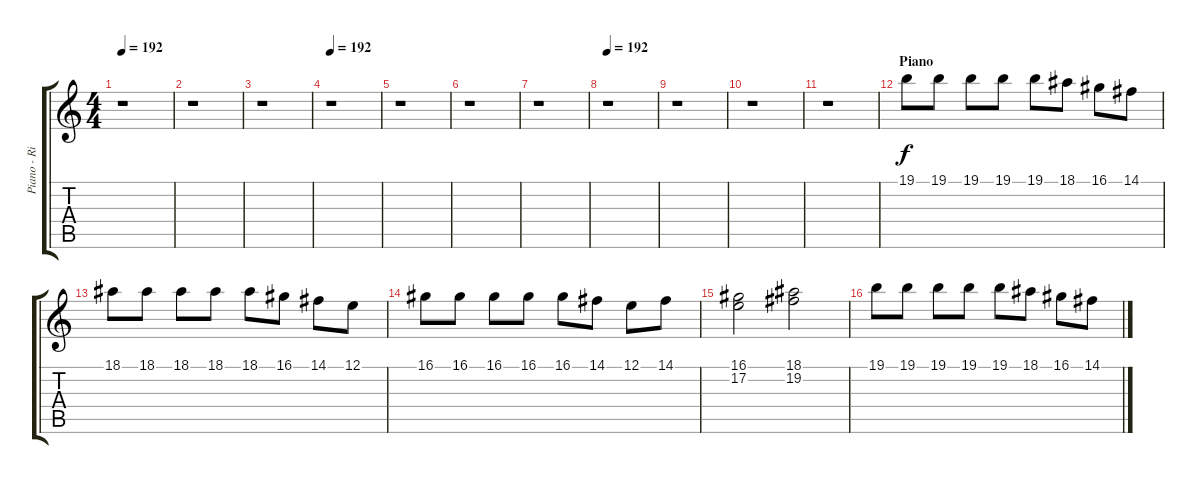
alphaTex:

\track ("Piano - Right" "Piano - Ri") {instrument brightacousticpiano}
\staff {score tabs}
\tuning (E4 B3 G3 D3 A2 E2) {hide}
\ts (4 4)
\tempo 192
\clef g2
\ks c
r.1{dy f} |
r.1 |
r.1 |
\section ("" "")
\tempo 192
r.1 |
r.1 |
r.1 |
r.1 |
\tempo 192
r.1 |
r.1 |
r.1 |
r.1 |
\section ("" "Piano")
19.1.8{volume 16} 19.1.8 19.1.8 19.1.8 19.1.8 18.1.8 16.1.8 14.1.8 |
18.1.8 18.1.8 18.1.8 18.1.8 18.1.8 16.1.8 14.1.8 12.1.8 |
16.1.8 16.1.8 16.1.8 16.1.8 16.1.8 14.1.8 12.1.8 14.1.8 |
(16.1 17.2).2 (18.1 19.2).2 |
19.1.8 19.1.8 19.1.8 19.1.8 19.1.8 18.1.8 16.1.8 14.1.8
